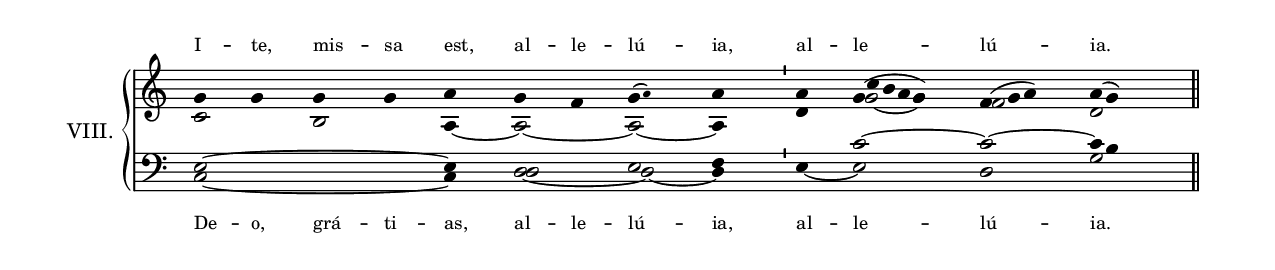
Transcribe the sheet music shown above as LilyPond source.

\version "2.18"
\include "gregorian.ly"
\include "noh2.ily"

%Page reference: page v.10
%(volume.page)

%Proofed 2/13

global = {
 \key g \mixolydian
 \cadenzaOn 
 \override Glissando #'thickness = #2.0
}

chantTextA = \lyricmode {
I -- te, mis -- sa est, al -- le -- lú -- ia, al -- le -- lú -- ia. }
chantTextB = \lyricmode {
De -- o, grá -- ti -- as, al -- le -- lú -- ia, al -- le -- lú -- ia. }

chantMusic = {
\tieDown   g'4 g'4 g'4 g'4 a'4 g'4 f'4 g'4 ( \once \tweak #'font-size #-4 a' ) a'4 \divisioMinima
 a'4 g'4 ( c''4 b'4 a'4 g'4) f'4 ( g'4 a'4) a'4 ( g'4) \finalis

}

altoMusic = {
c'2 b2 a4 ~ a2 ~ a2 ~ a4 \divisioMinima
d'4 g'2*4/2 ~ g'4 f'2*3/2 d'2 \finalis
}

tenorMusic = {
e2*4/2 ~ e4 \shiftRight d2 e2 f4 \divisioMinima
r4 c'2*5/2 ~ c'2*3/2 ~ c'4 b4 \finalis
}

bassMusic = {
c2*4/2 ~ c4 d2 ~ d2 ~ d4 \divisioMinima
e4 ~ e2*5/2 d2*3/2 g2 \finalis
}

voiceLines = {
\voiceLineStyle


}

\score{
  <<
    \new Lyrics
    \new GrandStaff <<
      \set GrandStaff.autoBeaming = ##f
      \set GrandStaff.instrumentName = \markup \center-column {
        "VIII."
      }
      \new Staff = up <<
        \new Voice = "chant" {
          \voiceOne \global \chantMusic
        }
        \new Voice {
          \voiceTwo \global \altoMusic
        }
      >>

      \new Staff = down <<
        \clef bass
        \new Voice {
          \voiceOne \global \tenorMusic
        }
        \new Voice {
          \voiceTwo \global \bassMusic
        }
	\new Voice {
        \voiceThree \global \voiceLines
        }
      >>
    >>
    \context Lyrics {
      \lyricsto chant {
      \chantTextA
    }
    }
    \new Lyrics \lyricsto chant {
      \chantTextB
    }
  >>
  \layout{
  }
  
}
